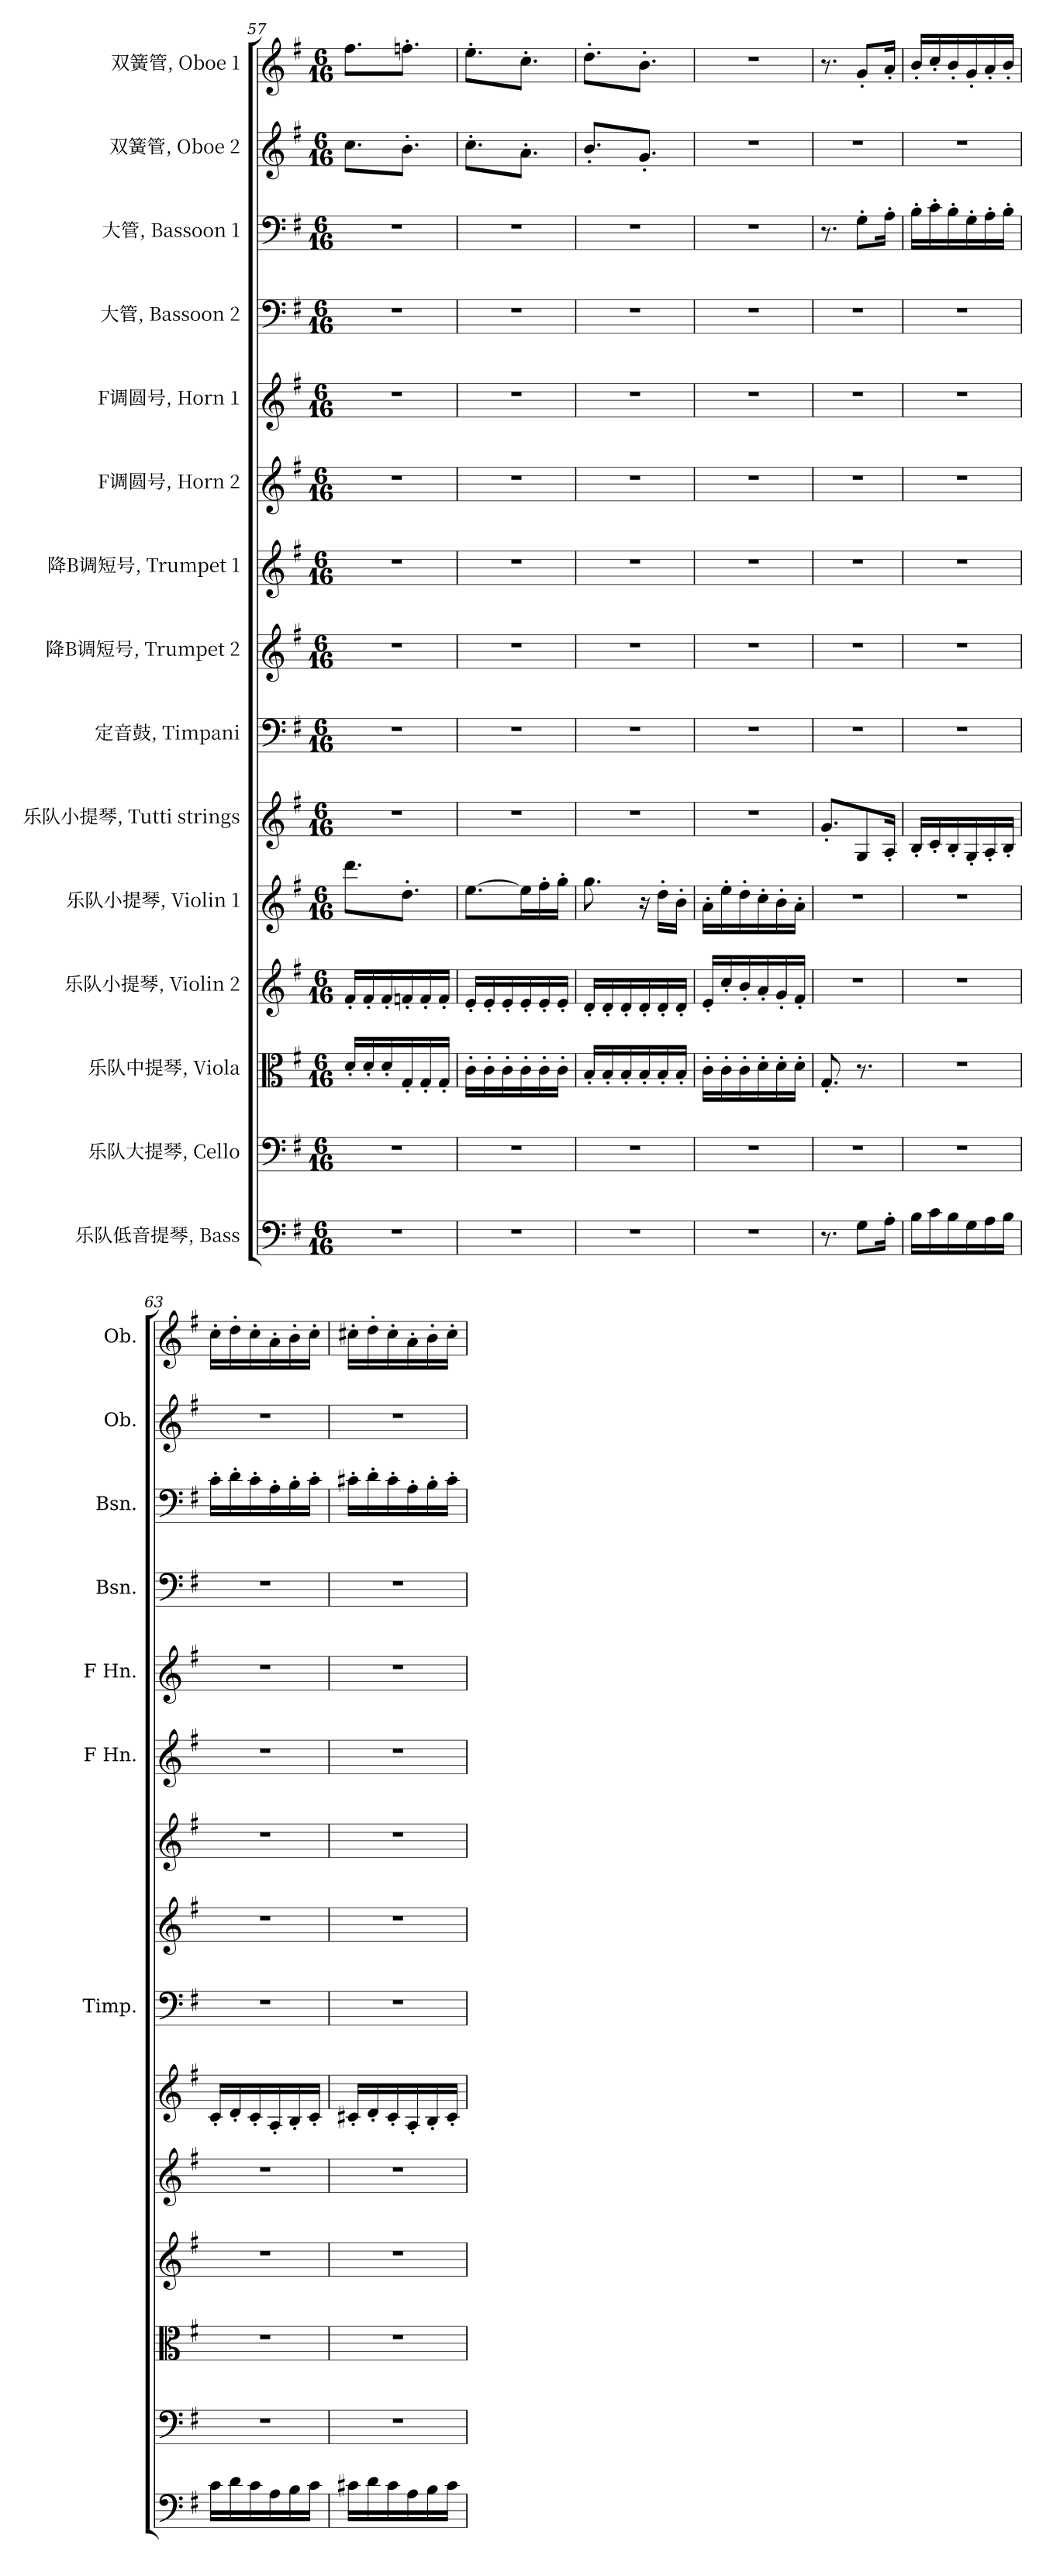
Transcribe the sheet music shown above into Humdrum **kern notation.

**kern	**kern	**kern	**kern	**kern	**kern	**kern	**kern	**kern	**kern	**kern	**kern	**kern	**kern	**kern
*part15	*part14	*part13	*part12	*part11	*part10	*part9	*part8	*part7	*part6	*part5	*part4	*part3	*part2	*part1
*staff15	*staff14	*staff13	*staff12	*staff11	*staff10	*staff9	*staff8	*staff7	*staff6	*staff5	*staff4	*staff3	*staff2	*staff1
*I"乐队低音提琴, Bass	*I"乐队大提琴, Cello	*I"乐队中提琴, Viola	*I"乐队小提琴, Violin 2	*I"乐队小提琴, Violin 1	*I"乐队小提琴, Tutti strings	*I"定音鼓, Timpani	*I"降B调短号, Trumpet 2	*I"降B调短号, Trumpet 1	*I"F调圆号, Horn 2	*I"F调圆号, Horn 1	*I"大管, Bassoon 2	*I"大管, Bassoon 1	*I"双簧管, Oboe 2	*I"双簧管, Oboe 1
*	*	*	*	*	*	*I'Timp.	*	*	*I'F Hn.	*I'F Hn.	*I'Bsn.	*I'Bsn.	*I'Ob.	*I'Ob.
*clefF4	*clefF4	*clefC3	*clefG2	*clefG2	*clefG2	*clefF4	*clefG2	*clefG2	*clefG2	*clefG2	*clefF4	*clefF4	*clefG2	*clefG2
*ITrd7c12	*	*	*	*	*	*	*ITrd1c2	*ITrd1c2	*ITrd4c7	*ITrd4c7	*	*	*	*
*k[f#]	*k[f#]	*k[f#]	*k[f#]	*k[f#]	*k[f#]	*k[f#]	*k[b-]	*k[b-]	*k[]	*k[]	*k[f#]	*k[f#]	*k[f#]	*k[f#]
*M6/16	*M6/16	*M6/16	*M6/16	*M6/16	*M6/16	*M6/16	*M6/16	*M6/16	*M6/16	*M6/16	*M6/16	*M6/16	*M6/16	*M6/16
*MM128	*MM128	*MM128	*MM128	*MM128	*MM128	*MM128	*MM128	*MM128	*MM128	*MM128	*MM128	*MM128	*MM128	*MM128
=57	=57	=57	=57	=57	=57	=57	=57	=57	=57	=57	=57	=57	=57	=57
4.r	4.r	16d'/LL	16f#'/LL	8.ddd\L	4.r	4.r	4.r	4.r	4.r	4.r	4.r	4.r	8.cc\L	8.ff#\L
.	.	16d'/	16f#'/	.	.	.	.	.	.	.	.	.	.	.
.	.	16d'/	16f#'/	.	.	.	.	.	.	.	.	.	.	.
*	*	*	*	*	*	*	*	*	*	*	*	*	*	*MM124
.	.	16G'/	16fn'/	8.dd'\J	.	.	.	.	.	.	.	.	8.b'\J	8.ffn'\J
.	.	16G'/	16f'/	.	.	.	.	.	.	.	.	.	.	.
.	.	16G'/JJ	16f'/JJ	.	.	.	.	.	.	.	.	.	.	.
=58	=58	=58	=58	=58	=58	=58	=58	=58	=58	=58	=58	=58	=58	=58
*	*	*	*	*	*	*	*	*	*	*	*	*	*	*MM129
4.r	4.r	16c'\LL	16e'/LL	[8.ee\L	4.r	4.r	4.r	4.r	4.r	4.r	4.r	4.r	8.cc'\L	8.ee'\L
.	.	16c'\	16e'/	.	.	.	.	.	.	.	.	.	.	.
.	.	16c'\	16e'/	.	.	.	.	.	.	.	.	.	.	.
.	.	16c'\	16e'/	16ee\L]	.	.	.	.	.	.	.	.	8.a'\J	8.cc'\J
.	.	16c'\	16e'/	16ff#'\	.	.	.	.	.	.	.	.	.	.
.	.	16c'\JJ	16e'/JJ	16gg'\JJ	.	.	.	.	.	.	.	.	.	.
=59	=59	=59	=59	=59	=59	=59	=59	=59	=59	=59	=59	=59	=59	=59
*	*	*	*	*	*	*	*	*	*	*	*	*	*	*MM129
4.r	4.r	16B'/LL	16d'/LL	8.gg\	4.r	4.r	4.r	4.r	4.r	4.r	4.r	4.r	8.b'/L	8.dd'\L
.	.	16B'/	16d'/	.	.	.	.	.	.	.	.	.	.	.
.	.	16B'/	16d'/	.	.	.	.	.	.	.	.	.	.	.
.	.	16B'/	16d'/	16r	.	.	.	.	.	.	.	.	8.g'/J	8.b'\J
.	.	16B'/	16d'/	16dd'\LL	.	.	.	.	.	.	.	.	.	.
.	.	16B'/JJ	16d'/JJ	16b'\JJ	.	.	.	.	.	.	.	.	.	.
!!LO:PB:g=z
=60	=60	=60	=60	=60	=60	=60	=60	=60	=60	=60	=60	=60	=60	=60
4.r	4.r	16c'\LL	16e'/LL	16a'\LL	4.r	4.r	4.r	4.r	4.r	4.r	4.r	4.r	4.r	4.r
.	.	16c'\	16cc'/	16ee'\	.	.	.	.	.	.	.	.	.	.
.	.	16c'\	16b'/	16dd'\	.	.	.	.	.	.	.	.	.	.
.	.	16d'\	16a'/	16cc'\	.	.	.	.	.	.	.	.	.	.
.	.	16d'\	16g'/	16b'\	.	.	.	.	.	.	.	.	.	.
.	.	16d'\JJ	16f#'/JJ	16a'\JJ	.	.	.	.	.	.	.	.	.	.
=61	=61	=61	=61	=61	=61	=61	=61	=61	=61	=61	=61	=61	=61	=61
*	*	*	*	*	*	*	*	*	*	*	*	*	*	*MM119
8.r	4.r	8.G'/	4.r	4.r	8.g'/L	4.r	4.r	4.r	4.r	4.r	4.r	8.r	4.r	8.r
*	*	*	*	*	*	*	*	*	*	*	*	*	*	*MM126
8GG\L	.	8.r	.	.	8G/	.	.	.	.	.	.	8G'\L	.	8g'/L
16AA'\Jk	.	.	.	.	16A'/Jk	.	.	.	.	.	.	16A'\Jk	.	16a'/Jk
=62	=62	=62	=62	=62	=62	=62	=62	=62	=62	=62	=62	=62	=62	=62
*	*	*	*	*	*	*	*	*	*	*	*	*	*	*MM127
16BB\LL	4.r	4.r	4.r	4.r	16B'/LL	4.r	4.r	4.r	4.r	4.r	4.r	16B'\LL	4.r	16b'/LL
*	*	*	*	*	*	*	*	*	*	*	*	*	*	*MM129
16C\	.	.	.	.	16c'/	.	.	.	.	.	.	16c'\	.	16cc'/
16BB\	.	.	.	.	16B'/	.	.	.	.	.	.	16B'\	.	16b'/
16GG\	.	.	.	.	16G'/	.	.	.	.	.	.	16G'\	.	16g'/
16AA\	.	.	.	.	16A'/	.	.	.	.	.	.	16A'\	.	16a'/
16BB\JJ	.	.	.	.	16B'/JJ	.	.	.	.	.	.	16B'\JJ	.	16b'/JJ
=63	=63	=63	=63	=63	=63	=63	=63	=63	=63	=63	=63	=63	=63	=63
16C\LL	4.r	4.r	4.r	4.r	16c'/LL	4.r	4.r	4.r	4.r	4.r	4.r	16c'\LL	4.r	16cc'\LL
16D\	.	.	.	.	16d'/	.	.	.	.	.	.	16d'\	.	16dd'\
16C\	.	.	.	.	16c'/	.	.	.	.	.	.	16c'\	.	16cc'\
16AA\	.	.	.	.	16A'/	.	.	.	.	.	.	16A'\	.	16a'\
16BB\	.	.	.	.	16B'/	.	.	.	.	.	.	16B'\	.	16b'\
16C\JJ	.	.	.	.	16c'/JJ	.	.	.	.	.	.	16c'\JJ	.	16cc'\JJ
=64	=64	=64	=64	=64	=64	=64	=64	=64	=64	=64	=64	=64	=64	=64
16C#X\LL	4.r	4.r	4.r	4.r	16c#X'/LL	4.r	4.r	4.r	4.r	4.r	4.r	16c#X'\LL	4.r	16cc#X'\LL
16D\	.	.	.	.	16d'/	.	.	.	.	.	.	16d'\	.	16dd'\
16C#\	.	.	.	.	16c#'/	.	.	.	.	.	.	16c#'\	.	16cc#'\
16AA\	.	.	.	.	16A'/	.	.	.	.	.	.	16A'\	.	16a'\
16BB\	.	.	.	.	16B'/	.	.	.	.	.	.	16B'\	.	16b'\
*	*	*	*	*	*	*	*	*	*	*	*	*	*	*MM123
16C#\JJ	.	.	.	.	16c#'/JJ	.	.	.	.	.	.	16c#'\JJ	.	16cc#'\JJ
=	=	=	=	=	=	=	=	=	=	=	=	=	=	=
*-	*-	*-	*-	*-	*-	*-	*-	*-	*-	*-	*-	*-	*-	*-
